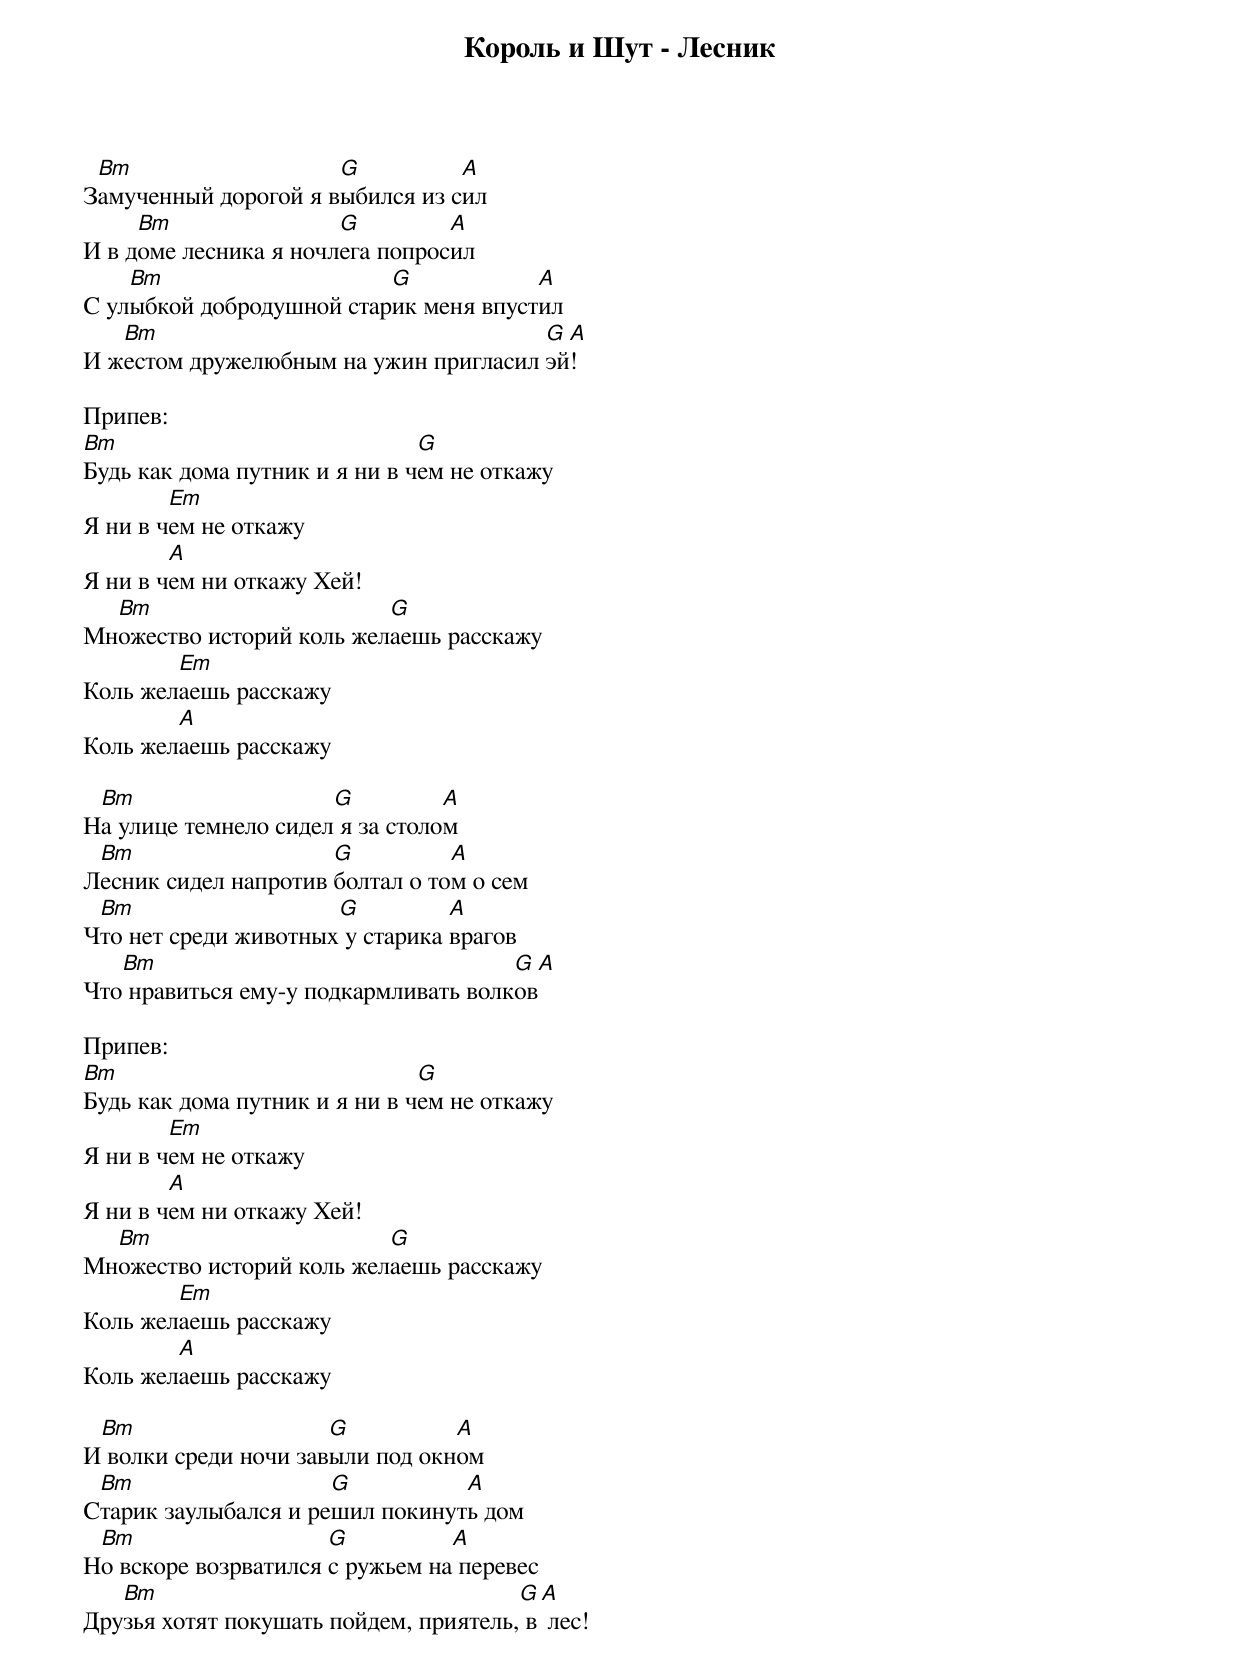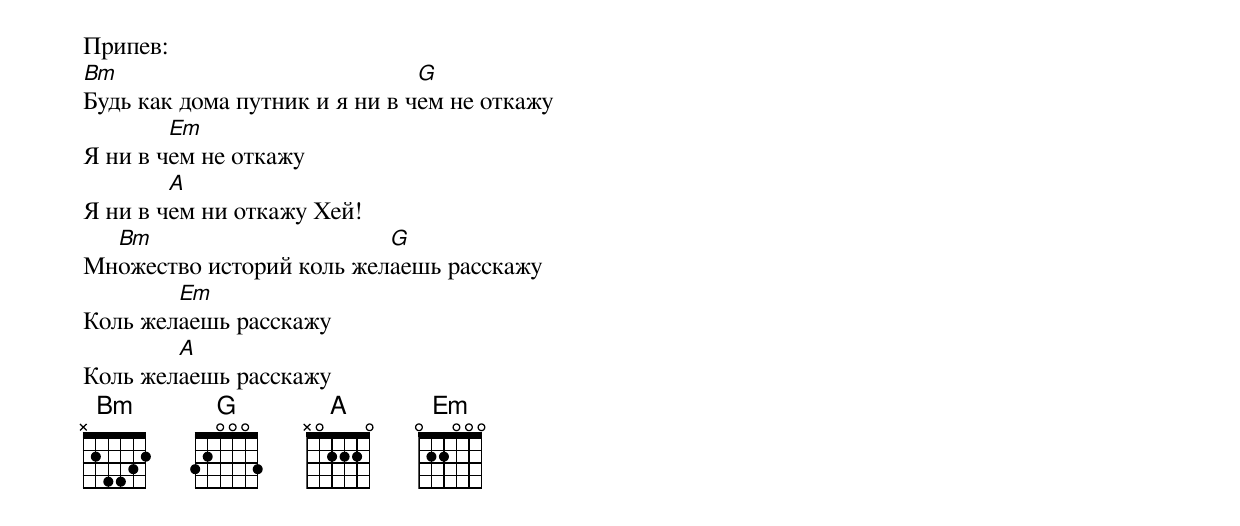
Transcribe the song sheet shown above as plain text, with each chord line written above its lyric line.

Король и Шут - Лесник

 Bm                   G          A
Замученный дорогой я выбился из сил
     Bm                G         A
И в доме лесника я ночлега попросил
    Bm                    G            A
С улыбкой добродушной старик меня впустил
   Bm                                  G A
И жестом дружелюбным на ужин пригласил эй!

Припев:
Bm                             G
Будь как дома путник и я ни в чем не откажу
        Em
Я ни в чем не откажу
        A
Я ни в чем ни откажу Хей!
  Bm                      G
Множество историй коль желаешь расскажу
        Em
Коль желаешь расскажу
        A
Коль желаешь расскажу

 Bm                   G          A
На улице темнело сидел я за столом
 Bm                   G          A
Лесник сидел напротив болтал о том о сем
 Bm                   G          A
Что нет среди животных у старика врагов
   Bm                                 G A
Что нравиться ему-у подкармливать волков

Припев:
Bm                             G
Будь как дома путник и я ни в чем не откажу
        Em
Я ни в чем не откажу
        A
Я ни в чем ни откажу Хей!
  Bm                      G
Множество историй коль желаешь расскажу
        Em
Коль желаешь расскажу
        A
Коль желаешь расскажу

 Bm                   G          A
И волки среди ночи завыли под окном
 Bm                   G          A
Старик заулыбался и решил покинуть дом
 Bm                   G          A
Но вскоре возрватился с ружьем на перевес
   Bm                                  G A
Друзья хотят покушать пойдем, приятель, в лес!

Припев:
Bm                             G
Будь как дома путник и я ни в чем не откажу
        Em
Я ни в чем не откажу
        A
Я ни в чем ни откажу Хей!
  Bm                      G
Множество историй коль желаешь расскажу
        Em
Коль желаешь расскажу
        A
Коль желаешь расскажу
